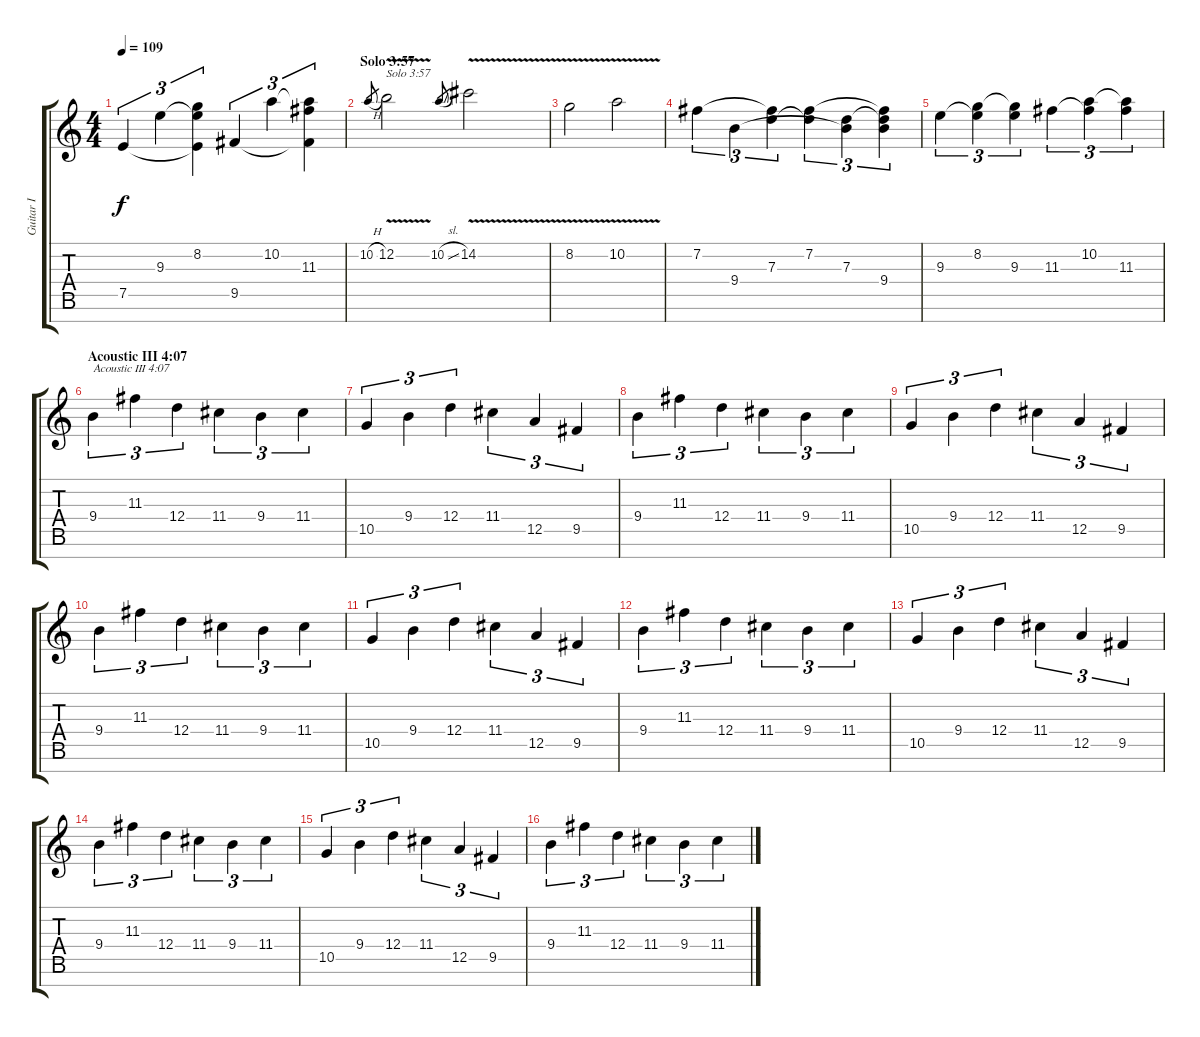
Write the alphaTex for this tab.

\track ("Guitar I" "Guitar I") {instrument distortionguitar}
\staff {score tabs}
\tuning (E4 B3 G3 D3 A2 E2 B1) {hide}
\ts (4 4)
\tempo 109
\clef g2
\ks c
7.5.4{tu (3 2) dy f} 9.3.4{tu (3 2)} (8.2 9.3{t} 7.5{t}).4{tu (3 2)} 9.5.4{tu (3 2)} 10.2.4{tu (3 2)} (10.2{t} 11.3 9.5{t}).4{tu (3 2)} |
\section ("" "Solo 3:57")
10.2{h}.8{gr} 12.2{v}.2{txt "Solo 3:57"} 10.2{sl}.8{gr} 14.2{v}.2 |
8.2{v}.2 10.2{v}.2 |
7.2.4{tu (3 2)} 9.4.4{tu (3 2)} (7.2{t} 7.3).4{tu (3 2)} (7.2 7.3{t}).4{tu (3 2)} (7.3 9.4{t}).4{tu (3 2)} (7.2{t} 7.3{t} 9.4).4{tu (3 2)} |
9.3.4{tu (3 2)} (8.2 9.3{t}).4{tu (3 2)} (8.2{t} 9.3).4{tu (3 2)} 11.3.4{tu (3 2)} (10.2 11.3{t}).4{tu (3 2)} (10.2{t} 11.3).4{tu (3 2)} |
\section ("" "Acoustic III 4:07")
9.4.4{tu (3 2) txt "Acoustic III 4:07"} 11.3.4{tu (3 2)} 12.4.4{tu (3 2)} 11.4.4{tu (3 2)} 9.4.4{tu (3 2)} 11.4.4{tu (3 2)} |
10.5.4{tu (3 2)} 9.4.4{tu (3 2)} 12.4.4{tu (3 2)} 11.4.4{tu (3 2)} 12.5.4{tu (3 2)} 9.5.4{tu (3 2)} |
9.4.4{tu (3 2)} 11.3.4{tu (3 2)} 12.4.4{tu (3 2)} 11.4.4{tu (3 2)} 9.4.4{tu (3 2)} 11.4.4{tu (3 2)} |
10.5.4{tu (3 2)} 9.4.4{tu (3 2)} 12.4.4{tu (3 2)} 11.4.4{tu (3 2)} 12.5.4{tu (3 2)} 9.5.4{tu (3 2)} |
9.4.4{tu (3 2)} 11.3.4{tu (3 2)} 12.4.4{tu (3 2)} 11.4.4{tu (3 2)} 9.4.4{tu (3 2)} 11.4.4{tu (3 2)} |
10.5.4{tu (3 2)} 9.4.4{tu (3 2)} 12.4.4{tu (3 2)} 11.4.4{tu (3 2)} 12.5.4{tu (3 2)} 9.5.4{tu (3 2)} |
9.4.4{tu (3 2)} 11.3.4{tu (3 2)} 12.4.4{tu (3 2)} 11.4.4{tu (3 2)} 9.4.4{tu (3 2)} 11.4.4{tu (3 2)} |
10.5.4{tu (3 2)} 9.4.4{tu (3 2)} 12.4.4{tu (3 2)} 11.4.4{tu (3 2)} 12.5.4{tu (3 2)} 9.5.4{tu (3 2)} |
9.4.4{tu (3 2)} 11.3.4{tu (3 2)} 12.4.4{tu (3 2)} 11.4.4{tu (3 2)} 9.4.4{tu (3 2)} 11.4.4{tu (3 2)} |
10.5.4{tu (3 2)} 9.4.4{tu (3 2)} 12.4.4{tu (3 2)} 11.4.4{tu (3 2)} 12.5.4{tu (3 2)} 9.5.4{tu (3 2)} |
9.4.4{tu (3 2)} 11.3.4{tu (3 2)} 12.4.4{tu (3 2)} 11.4.4{tu (3 2)} 9.4.4{tu (3 2)} 11.4.4{tu (3 2)}
